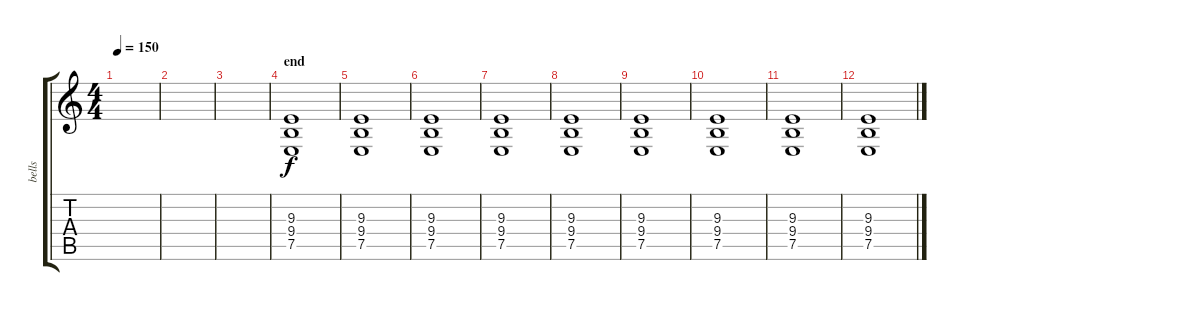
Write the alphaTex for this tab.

\track ("bells" "bells") {instrument tubularbells}
\staff {score tabs}
\tuning (E4 B3 G3 D3 A2 E2) {hide}
\ts (4 4)
\tempo 150
\clef g2
\ks c
|
|
|
\section ("" "end")
(9.3 9.4 7.5).1 |
(9.3 9.4 7.5).1 |
(9.3 9.4 7.5).1 |
(9.3 9.4 7.5).1 |
(9.3 9.4 7.5).1 |
(9.3 9.4 7.5).1 |
(9.3 9.4 7.5).1 |
(9.3 9.4 7.5).1 |
(9.3 9.4 7.5).1
